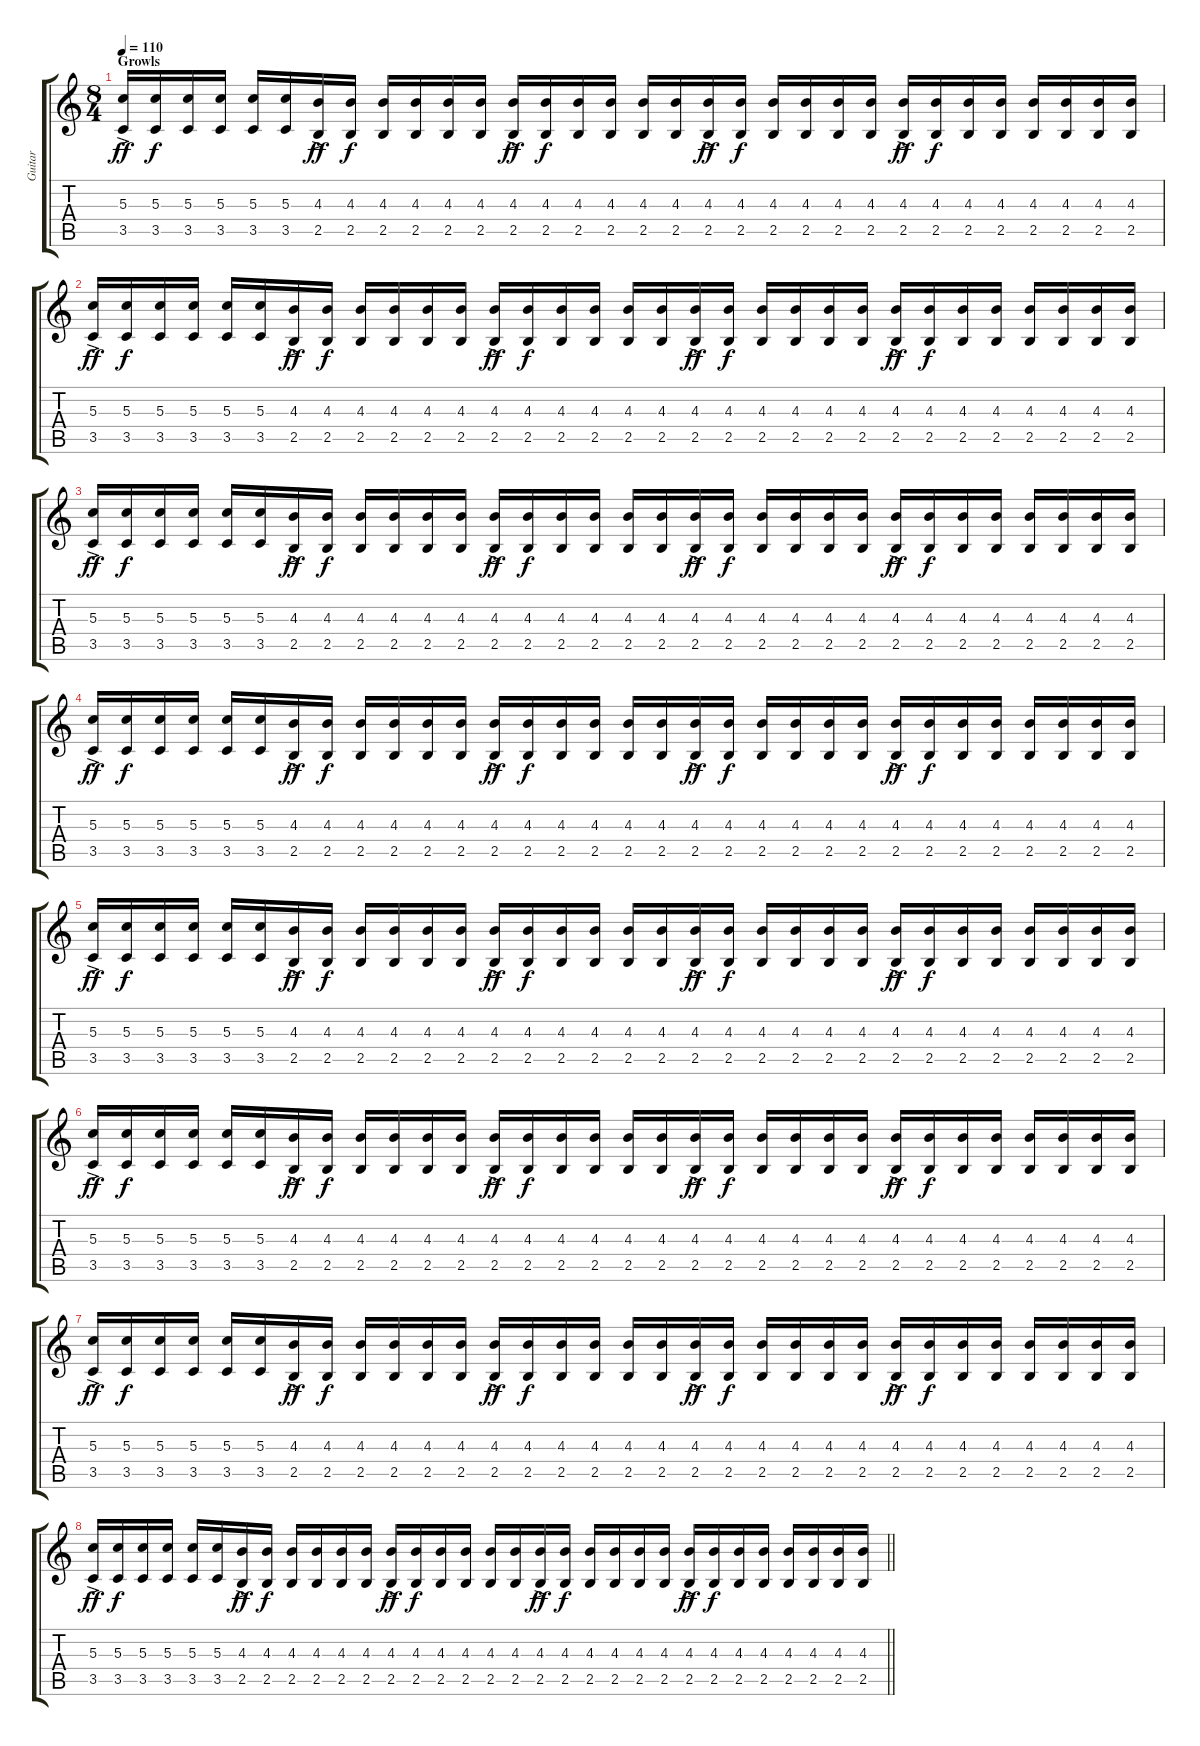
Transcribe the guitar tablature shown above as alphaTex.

\track ("Guitar" "Guitar") {instrument distortionguitar}
\staff {score tabs}
\tuning (E4 B3 G3 D3 A2 E2) {hide}
\ts (8 4)
\section ("" "Growls")
\tempo 110
\clef g2
\ks c
(5.3{ac} 3.5{ac}).16{dy ff} (5.3 3.5).16{dy f} (5.3 3.5).16 (5.3 3.5).16 (5.3 3.5).16 (5.3 3.5).16 (4.3{ac} 2.5{ac}).16{dy ff} (4.3 2.5).16{dy f} (4.3 2.5).16 (4.3 2.5).16 (4.3 2.5).16 (4.3 2.5).16 (4.3{ac} 2.5{ac}).16{dy ff} (4.3 2.5).16{dy f} (4.3 2.5).16 (4.3 2.5).16 (4.3 2.5).16 (4.3 2.5).16 (4.3{ac} 2.5{ac}).16{dy ff} (4.3 2.5).16{dy f} (4.3 2.5).16 (4.3 2.5).16 (4.3 2.5).16 (4.3 2.5).16 (4.3{ac} 2.5{ac}).16{dy ff} (4.3 2.5).16{dy f} (4.3 2.5).16 (4.3 2.5).16 (4.3 2.5).16 (4.3 2.5).16 (4.3 2.5).16 (4.3 2.5).16 |
(5.3{ac} 3.5{ac}).16{dy ff} (5.3 3.5).16{dy f} (5.3 3.5).16 (5.3 3.5).16 (5.3 3.5).16 (5.3 3.5).16 (4.3{ac} 2.5{ac}).16{dy ff} (4.3 2.5).16{dy f} (4.3 2.5).16 (4.3 2.5).16 (4.3 2.5).16 (4.3 2.5).16 (4.3{ac} 2.5{ac}).16{dy ff} (4.3 2.5).16{dy f} (4.3 2.5).16 (4.3 2.5).16 (4.3 2.5).16 (4.3 2.5).16 (4.3{ac} 2.5{ac}).16{dy ff} (4.3 2.5).16{dy f} (4.3 2.5).16 (4.3 2.5).16 (4.3 2.5).16 (4.3 2.5).16 (4.3{ac} 2.5{ac}).16{dy ff} (4.3 2.5).16{dy f} (4.3 2.5).16 (4.3 2.5).16 (4.3 2.5).16 (4.3 2.5).16 (4.3 2.5).16 (4.3 2.5).16 |
(5.3{ac} 3.5{ac}).16{dy ff} (5.3 3.5).16{dy f} (5.3 3.5).16 (5.3 3.5).16 (5.3 3.5).16 (5.3 3.5).16 (4.3{ac} 2.5{ac}).16{dy ff} (4.3 2.5).16{dy f} (4.3 2.5).16 (4.3 2.5).16 (4.3 2.5).16 (4.3 2.5).16 (4.3{ac} 2.5{ac}).16{dy ff} (4.3 2.5).16{dy f} (4.3 2.5).16 (4.3 2.5).16 (4.3 2.5).16 (4.3 2.5).16 (4.3{ac} 2.5{ac}).16{dy ff} (4.3 2.5).16{dy f} (4.3 2.5).16 (4.3 2.5).16 (4.3 2.5).16 (4.3 2.5).16 (4.3{ac} 2.5{ac}).16{dy ff} (4.3 2.5).16{dy f} (4.3 2.5).16 (4.3 2.5).16 (4.3 2.5).16 (4.3 2.5).16 (4.3 2.5).16 (4.3 2.5).16 |
(5.3{ac} 3.5{ac}).16{dy ff} (5.3 3.5).16{dy f} (5.3 3.5).16 (5.3 3.5).16 (5.3 3.5).16 (5.3 3.5).16 (4.3{ac} 2.5{ac}).16{dy ff} (4.3 2.5).16{dy f} (4.3 2.5).16 (4.3 2.5).16 (4.3 2.5).16 (4.3 2.5).16 (4.3{ac} 2.5{ac}).16{dy ff} (4.3 2.5).16{dy f} (4.3 2.5).16 (4.3 2.5).16 (4.3 2.5).16 (4.3 2.5).16 (4.3{ac} 2.5{ac}).16{dy ff} (4.3 2.5).16{dy f} (4.3 2.5).16 (4.3 2.5).16 (4.3 2.5).16 (4.3 2.5).16 (4.3{ac} 2.5{ac}).16{dy ff} (4.3 2.5).16{dy f} (4.3 2.5).16 (4.3 2.5).16 (4.3 2.5).16 (4.3 2.5).16 (4.3 2.5).16 (4.3 2.5).16 |
(5.3{ac} 3.5{ac}).16{dy ff} (5.3 3.5).16{dy f} (5.3 3.5).16 (5.3 3.5).16 (5.3 3.5).16 (5.3 3.5).16 (4.3{ac} 2.5{ac}).16{dy ff} (4.3 2.5).16{dy f} (4.3 2.5).16 (4.3 2.5).16 (4.3 2.5).16 (4.3 2.5).16 (4.3{ac} 2.5{ac}).16{dy ff} (4.3 2.5).16{dy f} (4.3 2.5).16 (4.3 2.5).16 (4.3 2.5).16 (4.3 2.5).16 (4.3{ac} 2.5{ac}).16{dy ff} (4.3 2.5).16{dy f} (4.3 2.5).16 (4.3 2.5).16 (4.3 2.5).16 (4.3 2.5).16 (4.3{ac} 2.5{ac}).16{dy ff} (4.3 2.5).16{dy f} (4.3 2.5).16 (4.3 2.5).16 (4.3 2.5).16 (4.3 2.5).16 (4.3 2.5).16 (4.3 2.5).16 |
(5.3{ac} 3.5{ac}).16{dy ff} (5.3 3.5).16{dy f} (5.3 3.5).16 (5.3 3.5).16 (5.3 3.5).16 (5.3 3.5).16 (4.3{ac} 2.5{ac}).16{dy ff} (4.3 2.5).16{dy f} (4.3 2.5).16 (4.3 2.5).16 (4.3 2.5).16 (4.3 2.5).16 (4.3{ac} 2.5{ac}).16{dy ff} (4.3 2.5).16{dy f} (4.3 2.5).16 (4.3 2.5).16 (4.3 2.5).16 (4.3 2.5).16 (4.3{ac} 2.5{ac}).16{dy ff} (4.3 2.5).16{dy f} (4.3 2.5).16 (4.3 2.5).16 (4.3 2.5).16 (4.3 2.5).16 (4.3{ac} 2.5{ac}).16{dy ff} (4.3 2.5).16{dy f} (4.3 2.5).16 (4.3 2.5).16 (4.3 2.5).16 (4.3 2.5).16 (4.3 2.5).16 (4.3 2.5).16 |
(5.3{ac} 3.5{ac}).16{dy ff} (5.3 3.5).16{dy f} (5.3 3.5).16 (5.3 3.5).16 (5.3 3.5).16 (5.3 3.5).16 (4.3{ac} 2.5{ac}).16{dy ff} (4.3 2.5).16{dy f} (4.3 2.5).16 (4.3 2.5).16 (4.3 2.5).16 (4.3 2.5).16 (4.3{ac} 2.5{ac}).16{dy ff} (4.3 2.5).16{dy f} (4.3 2.5).16 (4.3 2.5).16 (4.3 2.5).16 (4.3 2.5).16 (4.3{ac} 2.5{ac}).16{dy ff} (4.3 2.5).16{dy f} (4.3 2.5).16 (4.3 2.5).16 (4.3 2.5).16 (4.3 2.5).16 (4.3{ac} 2.5{ac}).16{dy ff} (4.3 2.5).16{dy f} (4.3 2.5).16 (4.3 2.5).16 (4.3 2.5).16 (4.3 2.5).16 (4.3 2.5).16 (4.3 2.5).16 |
\barLineRight lightlight
(5.3{ac} 3.5{ac}).16{dy ff} (5.3 3.5).16{dy f} (5.3 3.5).16 (5.3 3.5).16 (5.3 3.5).16 (5.3 3.5).16 (4.3{ac} 2.5{ac}).16{dy ff} (4.3 2.5).16{dy f} (4.3 2.5).16 (4.3 2.5).16 (4.3 2.5).16 (4.3 2.5).16 (4.3{ac} 2.5{ac}).16{dy ff} (4.3 2.5).16{dy f} (4.3 2.5).16 (4.3 2.5).16 (4.3 2.5).16 (4.3 2.5).16 (4.3{ac} 2.5{ac}).16{dy ff} (4.3 2.5).16{dy f} (4.3 2.5).16 (4.3 2.5).16 (4.3 2.5).16 (4.3 2.5).16 (4.3{ac} 2.5{ac}).16{dy ff} (4.3 2.5).16{dy f} (4.3 2.5).16 (4.3 2.5).16 (4.3 2.5).16 (4.3 2.5).16 (4.3 2.5).16 (4.3 2.5).16
